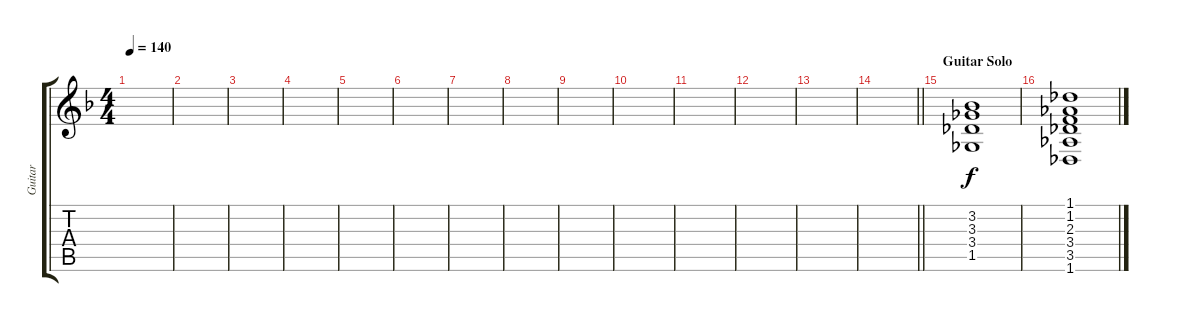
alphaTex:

\track ("Guitar" "Guitar") {instrument distortionguitar}
\staff {score tabs}
\tuning (C4 G3 Eb3 Bb2 F2 C2) {hide}
\ts (4 4)
\tempo 140
\clef g2
\ks dminor
|
|
|
|
|
|
|
|
|
|
|
|
|
\barLineRight lightlight
|
\section ("" "Guitar Solo")
(3.2 3.3 3.4 1.5).1 |
(1.1 1.2 2.3 3.4 3.5 1.6).1
